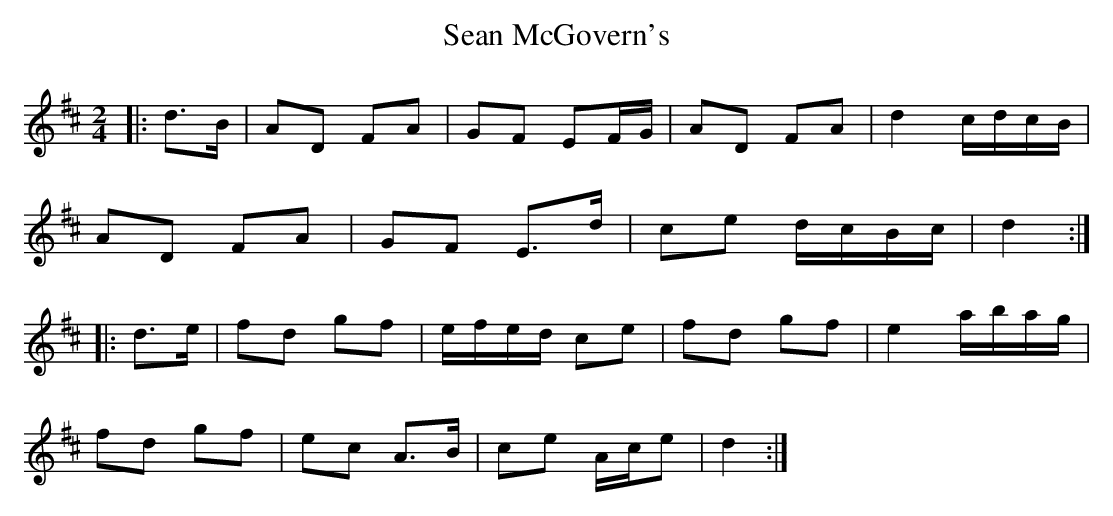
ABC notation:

X:1
T: Sean McGovern's
M: 2/4
L: 1/8
K: Dmaj
|:d>B|AD FA|GF EF/G/|AD FA|d2 c/d/c/B/|
AD FA|GF E>d|ce d/c/B/c/|d2:|
|:d>e|fd gf|e/f/e/d/ ce|fd gf|e2 a/b/a/g/|
fd gf|ec A>B|ce A/c/e|d2:|
